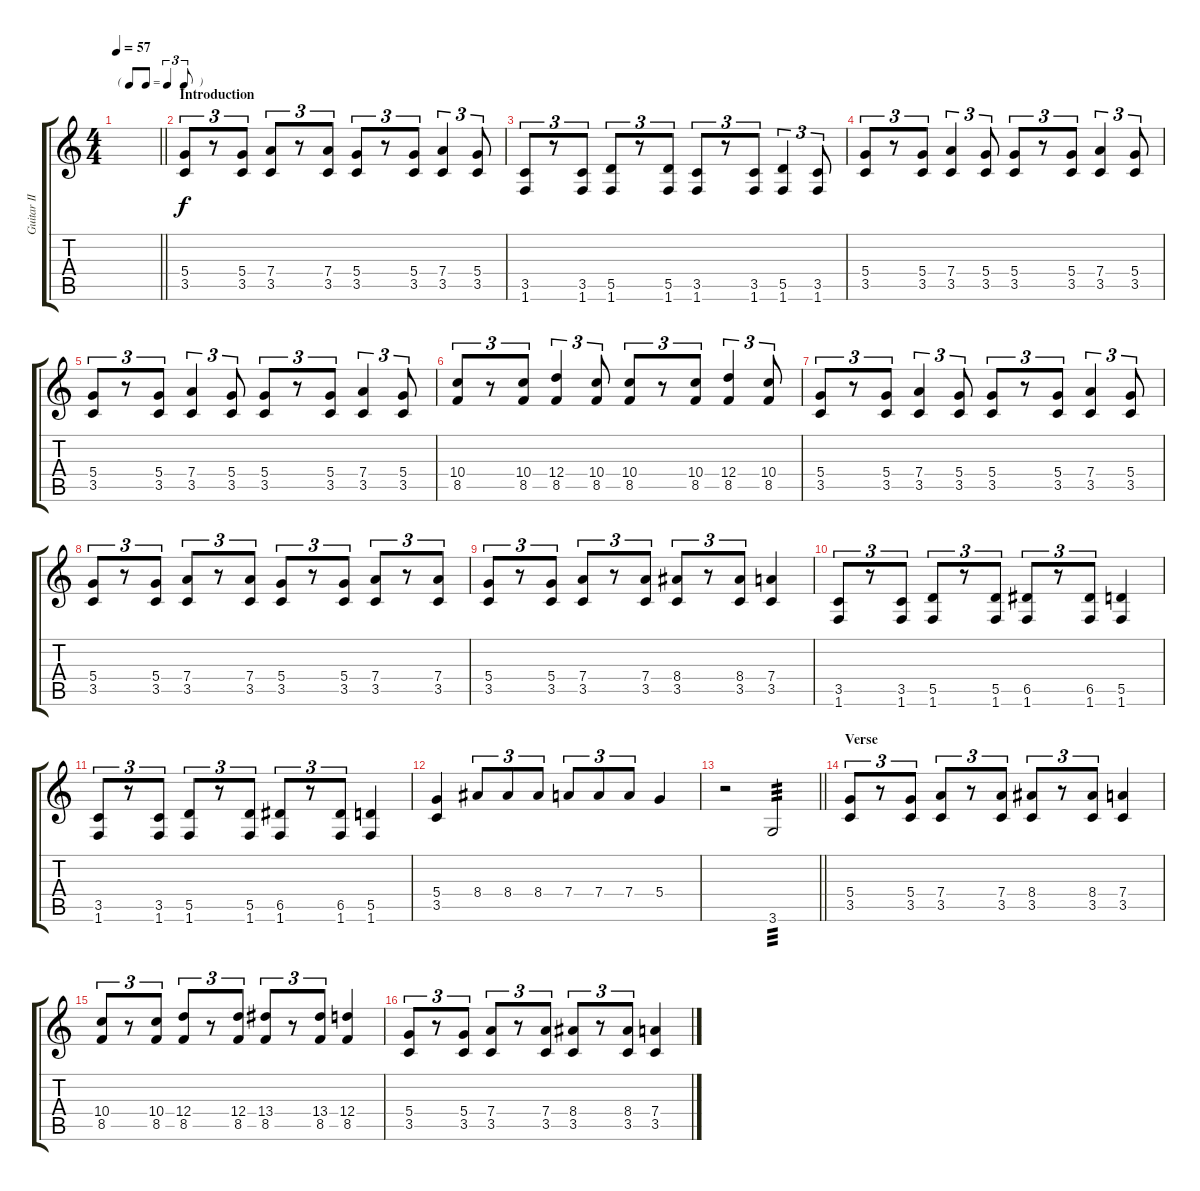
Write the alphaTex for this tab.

\track ("Guitar II" "Guitar II") {instrument distortionguitar}
\staff {score tabs}
\tuning (E4 B3 G3 D3 A2 E2) {hide}
\ts (4 4)
\tf triplet8th
\tempo 57
\clef g2
\barLineRight lightlight
\ks c
|
\section ("" "Introduction")
(5.4 3.5).8{tu (3 2)} r.8{tu (3 2)} (5.4 3.5).8{tu (3 2)} (7.4 3.5).8{tu (3 2)} r.8{tu (3 2)} (7.4 3.5).8{tu (3 2)} (5.4 3.5).8{tu (3 2)} r.8{tu (3 2)} (5.4 3.5).8{tu (3 2)} (7.4 3.5).4{tu (3 2)} (5.4 3.5).8{tu (3 2)} |
(3.5 1.6).8{tu (3 2)} r.8{tu (3 2)} (3.5 1.6).8{tu (3 2)} (5.5 1.6).8{tu (3 2)} r.8{tu (3 2)} (5.5 1.6).8{tu (3 2)} (3.5 1.6).8{tu (3 2)} r.8{tu (3 2)} (3.5 1.6).8{tu (3 2)} (5.5 1.6).4{tu (3 2)} (3.5 1.6).8{tu (3 2)} |
(5.4 3.5).8{tu (3 2)} r.8{tu (3 2)} (5.4 3.5).8{tu (3 2)} (7.4 3.5).4{tu (3 2)} (5.4 3.5).8{tu (3 2)} (5.4 3.5).8{tu (3 2)} r.8{tu (3 2)} (5.4 3.5).8{tu (3 2)} (7.4 3.5).4{tu (3 2)} (5.4 3.5).8{tu (3 2)} |
(5.4 3.5).8{tu (3 2)} r.8{tu (3 2)} (5.4 3.5).8{tu (3 2)} (7.4 3.5).4{tu (3 2)} (5.4 3.5).8{tu (3 2)} (5.4 3.5).8{tu (3 2)} r.8{tu (3 2)} (5.4 3.5).8{tu (3 2)} (7.4 3.5).4{tu (3 2)} (5.4 3.5).8{tu (3 2)} |
(10.4 8.5).8{tu (3 2)} r.8{tu (3 2)} (10.4 8.5).8{tu (3 2)} (12.4 8.5).4{tu (3 2)} (10.4 8.5).8{tu (3 2)} (10.4 8.5).8{tu (3 2)} r.8{tu (3 2)} (10.4 8.5).8{tu (3 2)} (12.4 8.5).4{tu (3 2)} (10.4 8.5).8{tu (3 2)} |
(5.4 3.5).8{tu (3 2)} r.8{tu (3 2)} (5.4 3.5).8{tu (3 2)} (7.4 3.5).4{tu (3 2)} (5.4 3.5).8{tu (3 2)} (5.4 3.5).8{tu (3 2)} r.8{tu (3 2)} (5.4 3.5).8{tu (3 2)} (7.4 3.5).4{tu (3 2)} (5.4 3.5).8{tu (3 2)} |
(5.4 3.5).8{tu (3 2)} r.8{tu (3 2)} (5.4 3.5).8{tu (3 2)} (7.4 3.5).8{tu (3 2)} r.8{tu (3 2)} (7.4 3.5).8{tu (3 2)} (5.4 3.5).8{tu (3 2)} r.8{tu (3 2)} (5.4 3.5).8{tu (3 2)} (7.4 3.5).8{tu (3 2)} r.8{tu (3 2)} (7.4 3.5).8{tu (3 2)} |
(5.4 3.5).8{tu (3 2)} r.8{tu (3 2)} (5.4 3.5).8{tu (3 2)} (7.4 3.5).8{tu (3 2)} r.8{tu (3 2)} (7.4 3.5).8{tu (3 2)} (8.4 3.5).8{tu (3 2)} r.8{tu (3 2)} (8.4 3.5).8{tu (3 2)} (7.4 3.5).4 |
(3.5 1.6).8{tu (3 2)} r.8{tu (3 2)} (3.5 1.6).8{tu (3 2)} (5.5 1.6).8{tu (3 2)} r.8{tu (3 2)} (5.5 1.6).8{tu (3 2)} (6.5 1.6).8{tu (3 2)} r.8{tu (3 2)} (6.5 1.6).8{tu (3 2)} (5.5 1.6).4 |
(3.5 1.6).8{tu (3 2)} r.8{tu (3 2)} (3.5 1.6).8{tu (3 2)} (5.5 1.6).8{tu (3 2)} r.8{tu (3 2)} (5.5 1.6).8{tu (3 2)} (6.5 1.6).8{tu (3 2)} r.8{tu (3 2)} (6.5 1.6).8{tu (3 2)} (5.5 1.6).4 |
(5.4 3.5).4 8.4.8{tu (3 2)} 8.4.8{tu (3 2)} 8.4.8{tu (3 2)} 7.4.8{tu (3 2)} 7.4.8{tu (3 2)} 7.4.8{tu (3 2)} 5.4.4 |
\barLineRight lightlight
r.2 3.6.2{tp 3} |
\section ("" "Verse ")
(5.4 3.5).8{tu (3 2)} r.8{tu (3 2)} (5.4 3.5).8{tu (3 2)} (7.4 3.5).8{tu (3 2)} r.8{tu (3 2)} (7.4 3.5).8{tu (3 2)} (8.4 3.5).8{tu (3 2)} r.8{tu (3 2)} (8.4 3.5).8{tu (3 2)} (7.4 3.5).4 |
(10.4 8.5).8{tu (3 2)} r.8{tu (3 2)} (10.4 8.5).8{tu (3 2)} (12.4 8.5).8{tu (3 2)} r.8{tu (3 2)} (12.4 8.5).8{tu (3 2)} (13.4 8.5).8{tu (3 2)} r.8{tu (3 2)} (13.4 8.5).8{tu (3 2)} (12.4 8.5).4 |
(5.4 3.5).8{tu (3 2)} r.8{tu (3 2)} (5.4 3.5).8{tu (3 2)} (7.4 3.5).8{tu (3 2)} r.8{tu (3 2)} (7.4 3.5).8{tu (3 2)} (8.4 3.5).8{tu (3 2)} r.8{tu (3 2)} (8.4 3.5).8{tu (3 2)} (7.4 3.5).4
